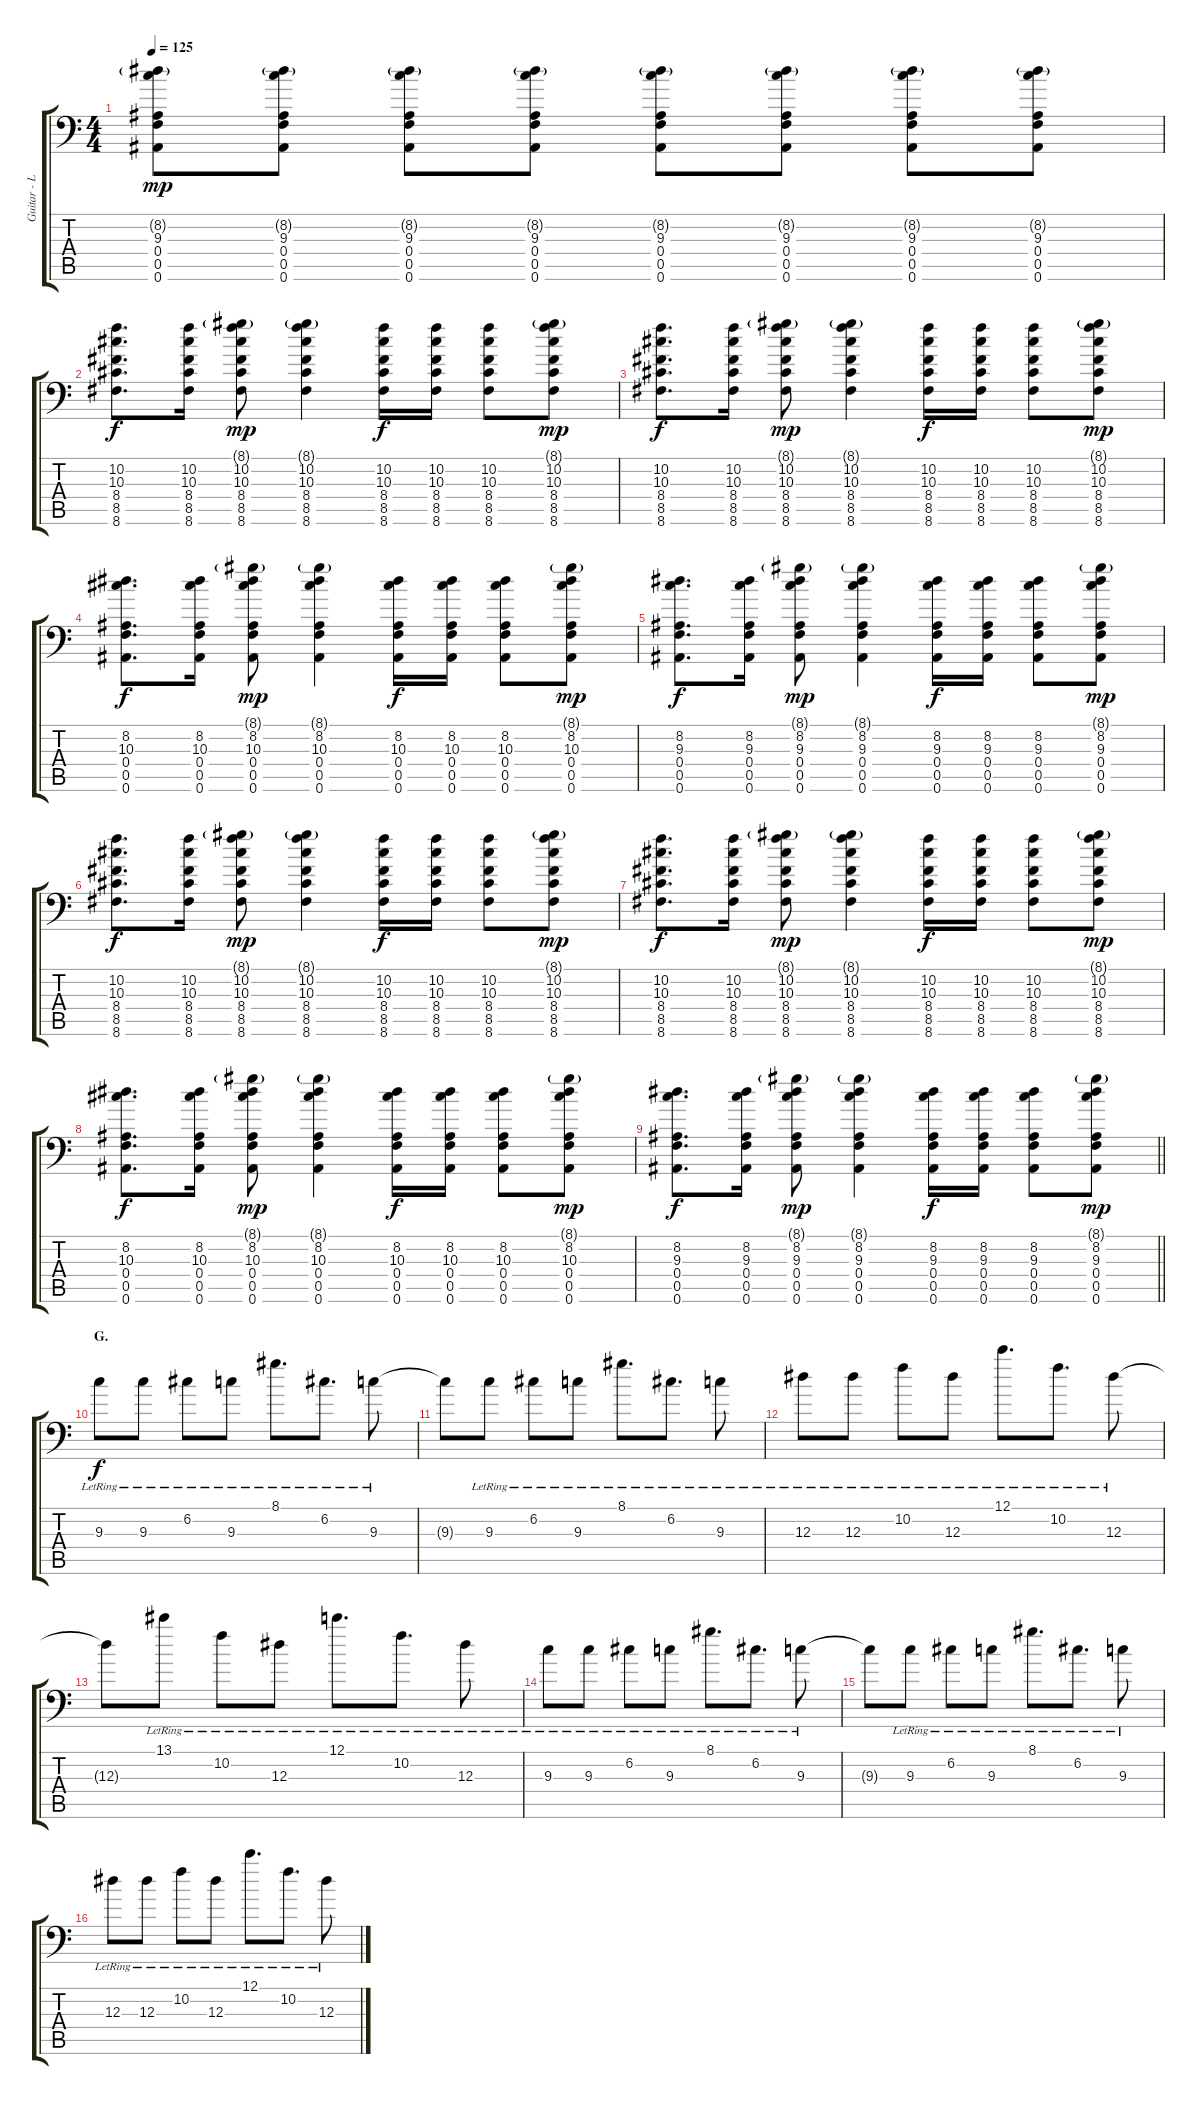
\track ("Guitar - Left" "Guitar - L") {instrument distortionguitar}
\staff {score tabs}
\tuning (C4 G3 Eb3 Bb2 F2 Bb1) {hide}
\ts (4 4)
\tempo 125
\clef f4
\ks c
(8.2{g} 9.3 0.4 0.5 0.6).8{dy mp} (8.2{g} 9.3 0.4 0.5 0.6).8 (8.2{g} 9.3 0.4 0.5 0.6).8 (8.2{g} 9.3 0.4 0.5 0.6).8 (8.2{g} 9.3 0.4 0.5 0.6).8 (8.2{g} 9.3 0.4 0.5 0.6).8 (8.2{g} 9.3 0.4 0.5 0.6).8 (8.2{g} 9.3 0.4 0.5 0.6).8 |
(10.2 10.3 8.4 8.5 8.6).8{d dy f} (10.2 10.3 8.4 8.5 8.6).16 (8.1{g} 10.2 10.3 8.4 8.5 8.6).8{dy mp} (8.1{g} 10.2 10.3 8.4 8.5 8.6).4 (10.2 10.3 8.4 8.5 8.6).16{dy f} (10.2 10.3 8.4 8.5 8.6).16 (10.2 10.3 8.4 8.5 8.6).8 (8.1{g} 10.2 10.3 8.4 8.5 8.6).8{dy mp} |
(10.2 10.3 8.4 8.5 8.6).8{d dy f} (10.2 10.3 8.4 8.5 8.6).16 (8.1{g} 10.2 10.3 8.4 8.5 8.6).8{dy mp} (8.1{g} 10.2 10.3 8.4 8.5 8.6).4 (10.2 10.3 8.4 8.5 8.6).16{dy f} (10.2 10.3 8.4 8.5 8.6).16 (10.2 10.3 8.4 8.5 8.6).8 (8.1{g} 10.2 10.3 8.4 8.5 8.6).8{dy mp} |
(8.2 10.3 0.4 0.5 0.6).8{d dy f} (8.2 10.3 0.4 0.5 0.6).16 (8.1{g} 8.2 10.3 0.4 0.5 0.6).8{dy mp} (8.1{g} 8.2 10.3 0.4 0.5 0.6).4 (8.2 10.3 0.4 0.5 0.6).16{dy f} (8.2 10.3 0.4 0.5 0.6).16 (8.2 10.3 0.4 0.5 0.6).8 (8.1{g} 8.2 10.3 0.4 0.5 0.6).8{dy mp} |
(8.2 9.3 0.4 0.5 0.6).8{d dy f} (8.2 9.3 0.4 0.5 0.6).16 (8.1{g} 8.2 9.3 0.4 0.5 0.6).8{dy mp} (8.1{g} 8.2 9.3 0.4 0.5 0.6).4 (8.2 9.3 0.4 0.5 0.6).16{dy f} (8.2 9.3 0.4 0.5 0.6).16 (8.2 9.3 0.4 0.5 0.6).8 (8.1{g} 8.2 9.3 0.4 0.5 0.6).8{dy mp} |
(10.2 10.3 8.4 8.5 8.6).8{d dy f} (10.2 10.3 8.4 8.5 8.6).16 (8.1{g} 10.2 10.3 8.4 8.5 8.6).8{dy mp} (8.1{g} 10.2 10.3 8.4 8.5 8.6).4 (10.2 10.3 8.4 8.5 8.6).16{dy f} (10.2 10.3 8.4 8.5 8.6).16 (10.2 10.3 8.4 8.5 8.6).8 (8.1{g} 10.2 10.3 8.4 8.5 8.6).8{dy mp} |
(10.2 10.3 8.4 8.5 8.6).8{d dy f} (10.2 10.3 8.4 8.5 8.6).16 (8.1{g} 10.2 10.3 8.4 8.5 8.6).8{dy mp} (8.1{g} 10.2 10.3 8.4 8.5 8.6).4 (10.2 10.3 8.4 8.5 8.6).16{dy f} (10.2 10.3 8.4 8.5 8.6).16 (10.2 10.3 8.4 8.5 8.6).8 (8.1{g} 10.2 10.3 8.4 8.5 8.6).8{dy mp} |
(8.2 10.3 0.4 0.5 0.6).8{d dy f} (8.2 10.3 0.4 0.5 0.6).16 (8.1{g} 8.2 10.3 0.4 0.5 0.6).8{dy mp} (8.1{g} 8.2 10.3 0.4 0.5 0.6).4 (8.2 10.3 0.4 0.5 0.6).16{dy f} (8.2 10.3 0.4 0.5 0.6).16 (8.2 10.3 0.4 0.5 0.6).8 (8.1{g} 8.2 10.3 0.4 0.5 0.6).8{dy mp} |
\barLineRight lightlight
(8.2 9.3 0.4 0.5 0.6).8{d dy f} (8.2 9.3 0.4 0.5 0.6).16 (8.1{g} 8.2 9.3 0.4 0.5 0.6).8{dy mp} (8.1{g} 8.2 9.3 0.4 0.5 0.6).4 (8.2 9.3 0.4 0.5 0.6).16{dy f} (8.2 9.3 0.4 0.5 0.6).16 (8.2 9.3 0.4 0.5 0.6).8 (8.1{g} 8.2 9.3 0.4 0.5 0.6).8{dy mp} |
\section ("" "G.")
9.3{lr}.8{dy f} 9.3{lr}.8 6.2{lr}.8 9.3{lr}.8 8.1{lr}.8{d} 6.2{lr}.8{d} 9.3{lr}.8 |
9.3{t}.8 9.3{lr}.8 6.2{lr}.8 9.3{lr}.8 8.1{lr}.8{d} 6.2{lr}.8{d} 9.3{lr}.8 |
12.3{lr}.8 12.3{lr}.8 10.2{lr}.8 12.3{lr}.8 12.1{lr}.8{d} 10.2{lr}.8{d} 12.3{lr}.8 |
12.3{t}.8 13.1{lr}.8 10.2{lr}.8 12.3{lr}.8 12.1{lr}.8{d} 10.2{lr}.8{d} 12.3{lr}.8 |
9.3{lr}.8 9.3{lr}.8 6.2{lr}.8 9.3{lr}.8 8.1{lr}.8{d} 6.2{lr}.8{d} 9.3{lr}.8 |
9.3{t}.8 9.3{lr}.8 6.2{lr}.8 9.3{lr}.8 8.1{lr}.8{d} 6.2{lr}.8{d} 9.3{lr}.8 |
12.3{lr}.8 12.3{lr}.8 10.2{lr}.8 12.3{lr}.8 12.1{lr}.8{d} 10.2{lr}.8{d} 12.3{lr}.8
